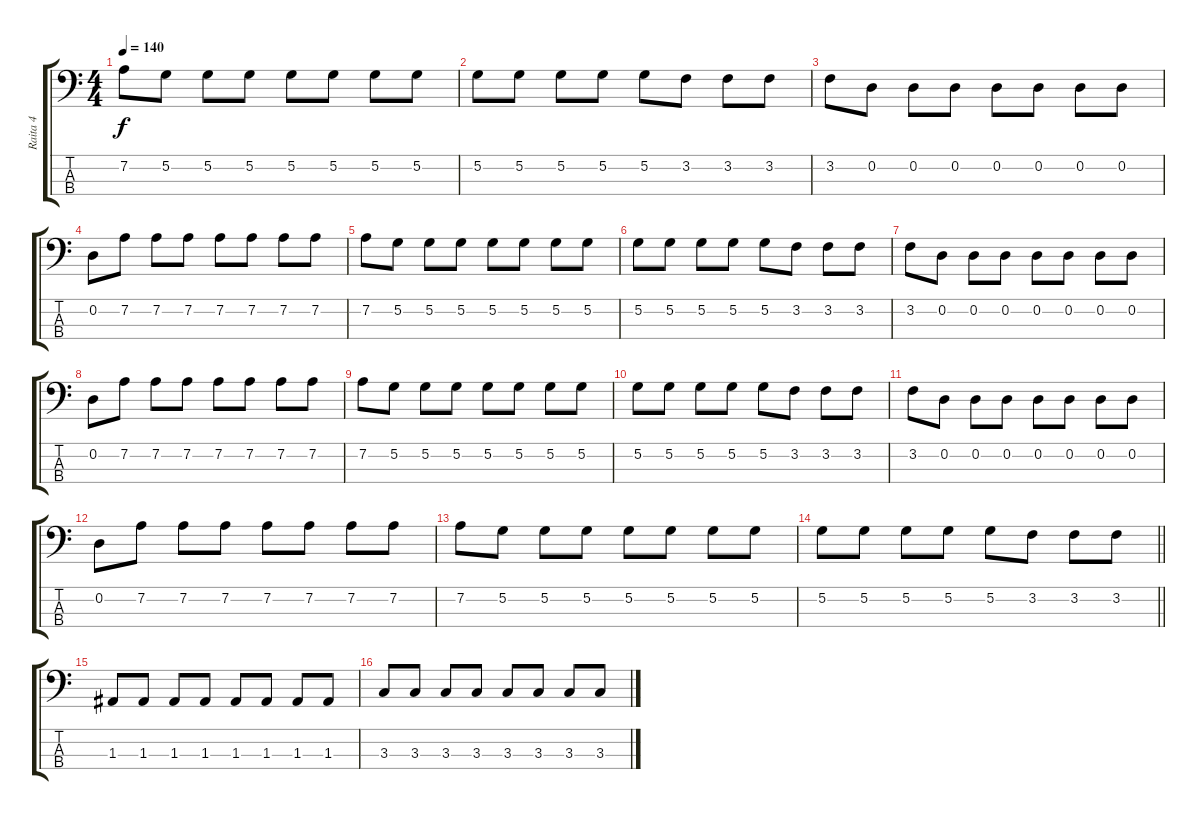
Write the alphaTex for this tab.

\track ("Raita 4" "Raita 4") {instrument electricbasspick}
\staff {score tabs}
\tuning (G2 D2 A1 E1) {hide}
\ts (4 4)
\tempo 140
\clef f4
\ks c
7.2.8{dy f} 5.2.8 5.2.8 5.2.8 5.2.8 5.2.8 5.2.8 5.2.8 |
5.2.8 5.2.8 5.2.8 5.2.8 5.2.8 3.2.8 3.2.8 3.2.8 |
3.2.8 0.2.8 0.2.8 0.2.8 0.2.8 0.2.8 0.2.8 0.2.8 |
0.2.8 7.2.8 7.2.8 7.2.8 7.2.8 7.2.8 7.2.8 7.2.8 |
7.2.8 5.2.8 5.2.8 5.2.8 5.2.8 5.2.8 5.2.8 5.2.8 |
5.2.8 5.2.8 5.2.8 5.2.8 5.2.8 3.2.8 3.2.8 3.2.8 |
3.2.8 0.2.8 0.2.8 0.2.8 0.2.8 0.2.8 0.2.8 0.2.8 |
0.2.8 7.2.8 7.2.8 7.2.8 7.2.8 7.2.8 7.2.8 7.2.8 |
7.2.8 5.2.8 5.2.8 5.2.8 5.2.8 5.2.8 5.2.8 5.2.8 |
5.2.8 5.2.8 5.2.8 5.2.8 5.2.8 3.2.8 3.2.8 3.2.8 |
3.2.8 0.2.8 0.2.8 0.2.8 0.2.8 0.2.8 0.2.8 0.2.8 |
0.2.8 7.2.8 7.2.8 7.2.8 7.2.8 7.2.8 7.2.8 7.2.8 |
7.2.8 5.2.8 5.2.8 5.2.8 5.2.8 5.2.8 5.2.8 5.2.8 |
\barLineRight lightlight
5.2.8 5.2.8 5.2.8 5.2.8 5.2.8 3.2.8 3.2.8 3.2.8 |
1.3.8 1.3.8 1.3.8 1.3.8 1.3.8 1.3.8 1.3.8 1.3.8 |
3.3.8 3.3.8 3.3.8 3.3.8 3.3.8 3.3.8 3.3.8 3.3.8
